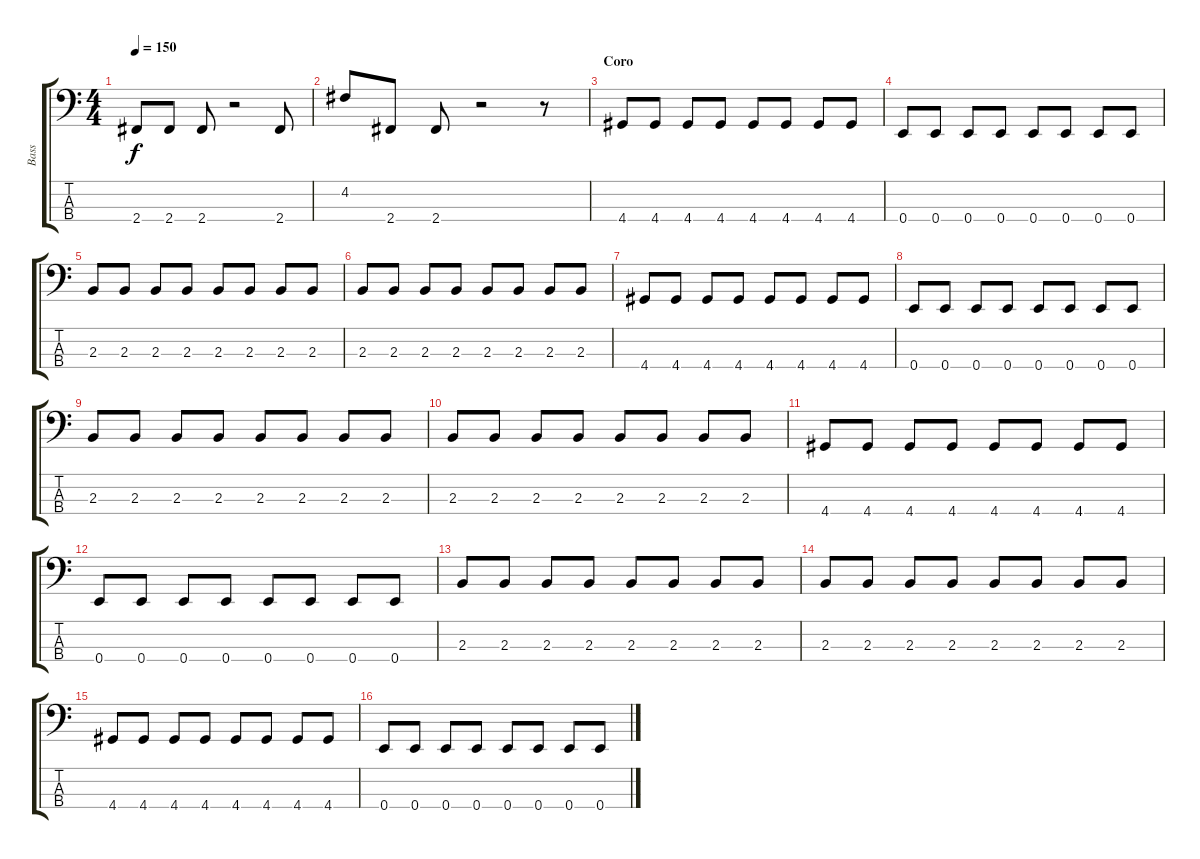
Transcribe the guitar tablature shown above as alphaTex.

\track ("Bass" "Bass") {instrument electricbassfinger}
\staff {score tabs}
\tuning (G2 D2 A1 E1) {hide}
\ts (4 4)
\tempo 150
\clef f4
\ks c
2.4.8{dy f} 2.4.8 2.4.8 r.2 2.4.8 |
4.2.8 2.4.8 2.4.8 r.2 r.8 |
\section ("" "Coro")
4.4.8 4.4.8 4.4.8 4.4.8 4.4.8 4.4.8 4.4.8 4.4.8 |
0.4.8 0.4.8 0.4.8 0.4.8 0.4.8 0.4.8 0.4.8 0.4.8 |
2.3.8 2.3.8 2.3.8 2.3.8 2.3.8 2.3.8 2.3.8 2.3.8 |
2.3.8 2.3.8 2.3.8 2.3.8 2.3.8 2.3.8 2.3.8 2.3.8 |
4.4.8 4.4.8 4.4.8 4.4.8 4.4.8 4.4.8 4.4.8 4.4.8 |
0.4.8 0.4.8 0.4.8 0.4.8 0.4.8 0.4.8 0.4.8 0.4.8 |
2.3.8 2.3.8 2.3.8 2.3.8 2.3.8 2.3.8 2.3.8 2.3.8 |
2.3.8 2.3.8 2.3.8 2.3.8 2.3.8 2.3.8 2.3.8 2.3.8 |
4.4.8 4.4.8 4.4.8 4.4.8 4.4.8 4.4.8 4.4.8 4.4.8 |
0.4.8 0.4.8 0.4.8 0.4.8 0.4.8 0.4.8 0.4.8 0.4.8 |
2.3.8 2.3.8 2.3.8 2.3.8 2.3.8 2.3.8 2.3.8 2.3.8 |
2.3.8 2.3.8 2.3.8 2.3.8 2.3.8 2.3.8 2.3.8 2.3.8 |
4.4.8 4.4.8 4.4.8 4.4.8 4.4.8 4.4.8 4.4.8 4.4.8 |
0.4.8 0.4.8 0.4.8 0.4.8 0.4.8 0.4.8 0.4.8 0.4.8
